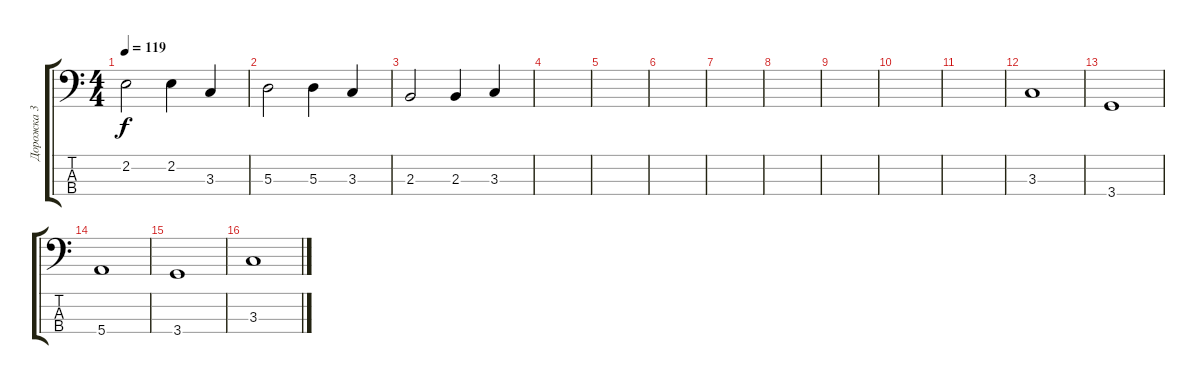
\track ("Дорожка 3" "Дорожка 3") {instrument electricbassfinger}
\staff {score tabs}
\tuning (G2 D2 A1 E1) {hide}
\ts (4 4)
\tempo 119
\clef f4
\ks c
2.2.2{dy f} 2.2.4 3.3.4 |
5.3.2 5.3.4 3.3.4 |
2.3.2 2.3.4 3.3.4 |
|
|
|
|
|
|
|
|
3.3.1 |
3.4.1 |
5.4.1 |
3.4.1 |
3.3.1
